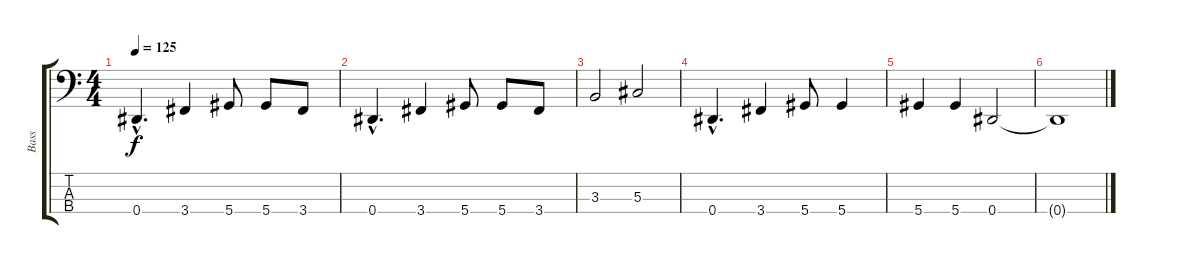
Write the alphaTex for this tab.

\track ("Bass" "Bass") {instrument electricbasspick}
\staff {score tabs}
\tuning (Gb2 Db2 Ab1 Eb1) {hide}
\ts (4 4)
\tempo 125
\clef f4
\ks c
0.4{hac}.4{d dy f} 3.4.4 5.4.8 5.4.8 3.4.8 |
0.4{hac}.4{d} 3.4.4 5.4.8 5.4.8 3.4.8 |
3.3.2 5.3.2 |
0.4{hac}.4{d} 3.4.4 5.4.8 5.4.4 |
5.4.4 5.4.4 0.4.2 |
0.4{t}.1
